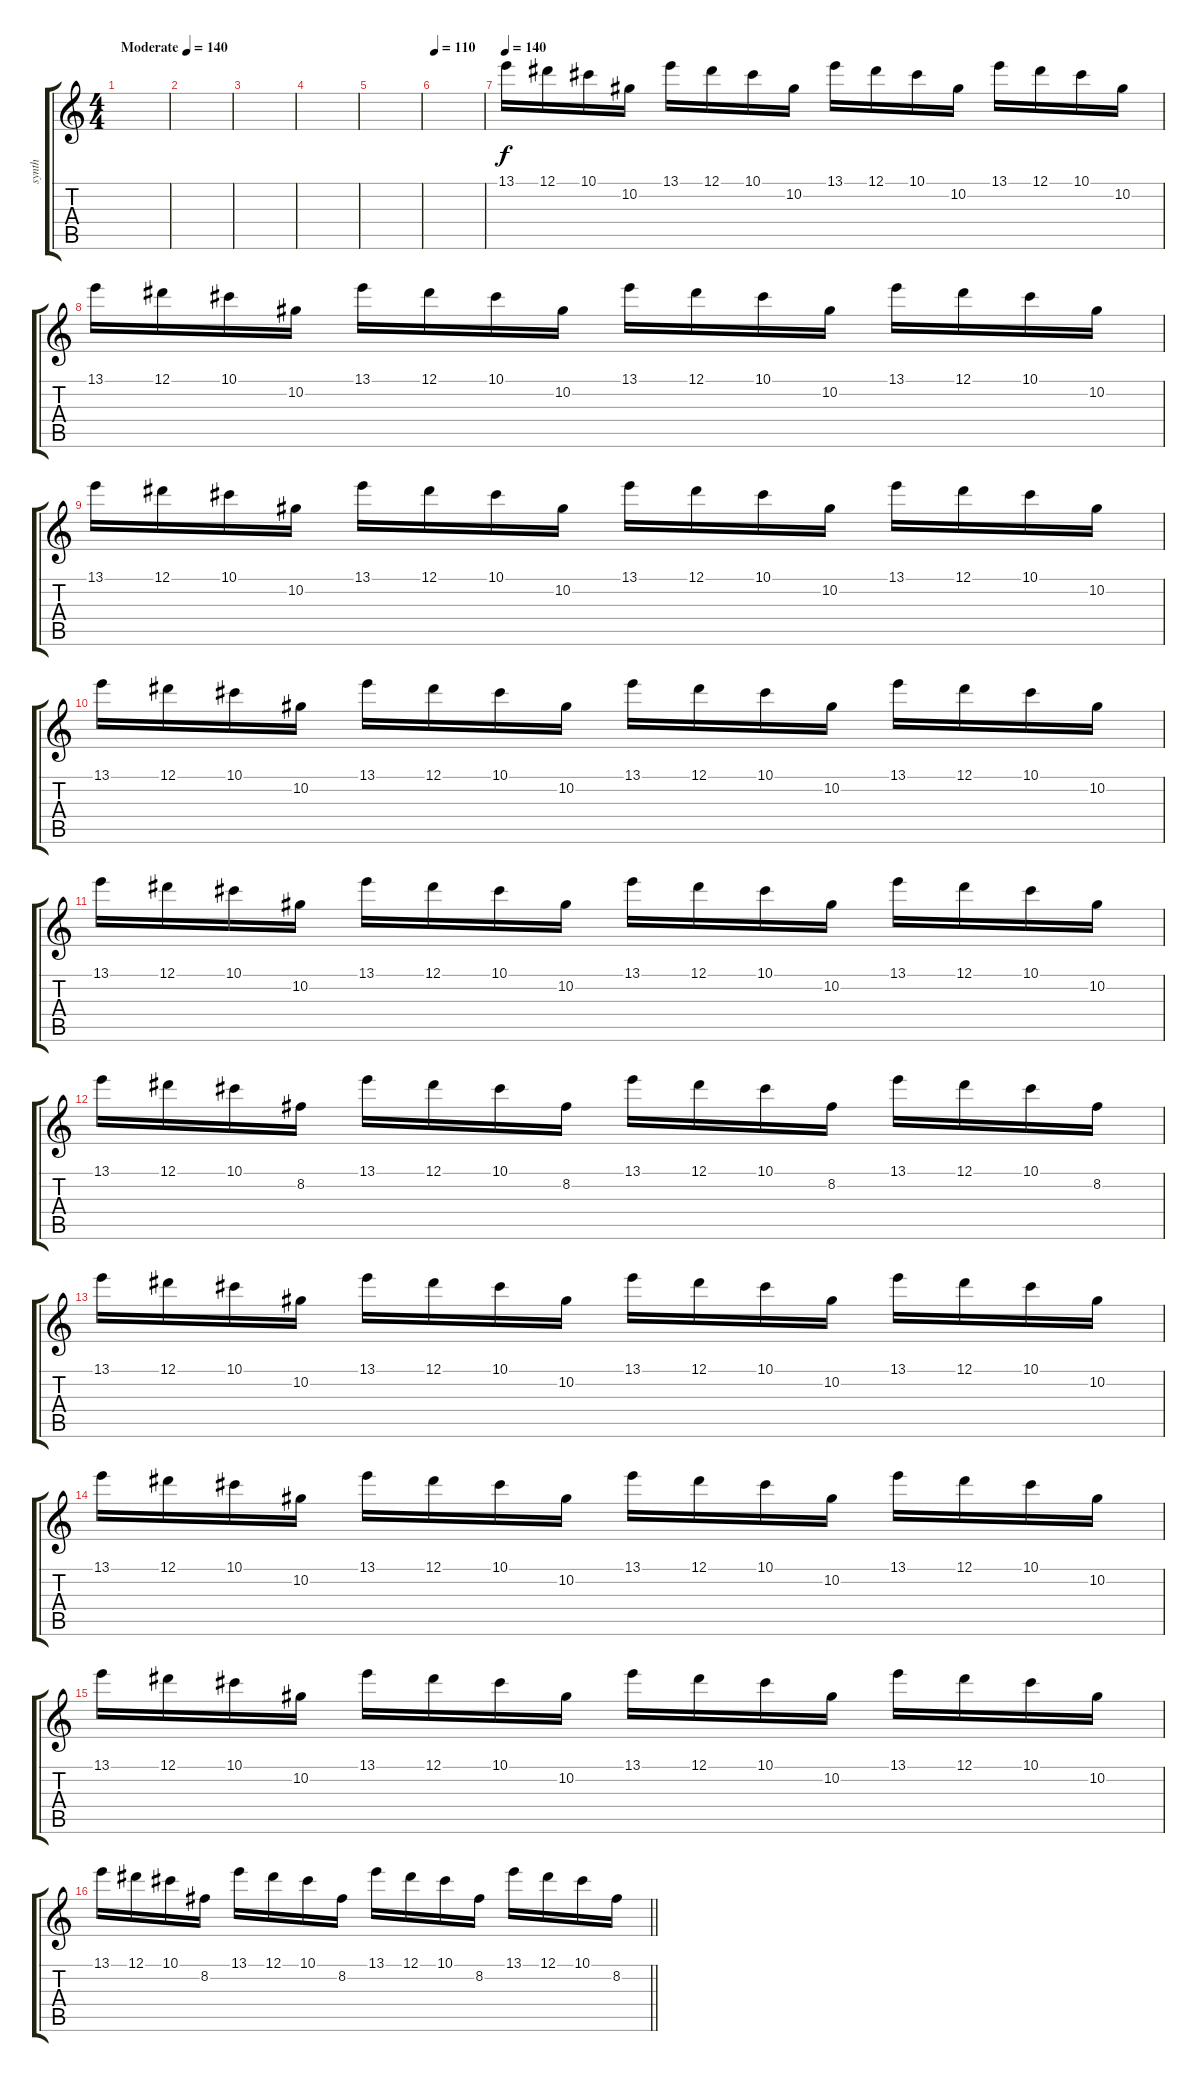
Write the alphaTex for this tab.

\track ("synth" "synth") {instrument synthbass1}
\staff {score tabs}
\tuning (Eb4 Bb3 Gb3 Db3 Ab2 Eb2) {hide}
\ts (4 4)
\tempo (140 "Moderate")
\tempo 128
\tempo (140 "Moderate")
\clef g2
\ks c
|
|
|
|
|
\tempo 110
|
\tempo 140
13.1.16{volume 10} 12.1.16 10.1.16 10.2.16 13.1.16 12.1.16 10.1.16 10.2.16 13.1.16 12.1.16 10.1.16 10.2.16 13.1.16 12.1.16 10.1.16 10.2.16 |
13.1.16 12.1.16 10.1.16 10.2.16 13.1.16 12.1.16 10.1.16 10.2.16 13.1.16 12.1.16 10.1.16 10.2.16 13.1.16 12.1.16 10.1.16 10.2.16 |
13.1.16 12.1.16 10.1.16 10.2.16 13.1.16 12.1.16 10.1.16 10.2.16 13.1.16 12.1.16 10.1.16 10.2.16 13.1.16 12.1.16 10.1.16 10.2.16 |
13.1.16 12.1.16 10.1.16 10.2.16 13.1.16 12.1.16 10.1.16 10.2.16 13.1.16 12.1.16 10.1.16 10.2.16 13.1.16 12.1.16 10.1.16 10.2.16 |
13.1.16 12.1.16 10.1.16 10.2.16 13.1.16 12.1.16 10.1.16 10.2.16 13.1.16 12.1.16 10.1.16 10.2.16 13.1.16 12.1.16 10.1.16 10.2.16 |
13.1.16 12.1.16 10.1.16 8.2.16 13.1.16 12.1.16 10.1.16 8.2.16 13.1.16 12.1.16 10.1.16 8.2.16 13.1.16 12.1.16 10.1.16 8.2.16 |
13.1.16 12.1.16 10.1.16 10.2.16 13.1.16 12.1.16 10.1.16 10.2.16 13.1.16 12.1.16 10.1.16 10.2.16 13.1.16 12.1.16 10.1.16 10.2.16 |
13.1.16 12.1.16 10.1.16 10.2.16 13.1.16 12.1.16 10.1.16 10.2.16 13.1.16 12.1.16 10.1.16 10.2.16 13.1.16 12.1.16 10.1.16 10.2.16 |
13.1.16 12.1.16 10.1.16 10.2.16 13.1.16 12.1.16 10.1.16 10.2.16 13.1.16 12.1.16 10.1.16 10.2.16 13.1.16 12.1.16 10.1.16 10.2.16 |
\barLineRight lightlight
13.1.16 12.1.16 10.1.16 8.2.16 13.1.16 12.1.16 10.1.16 8.2.16 13.1.16 12.1.16 10.1.16 8.2.16 13.1.16 12.1.16 10.1.16 8.2.16
